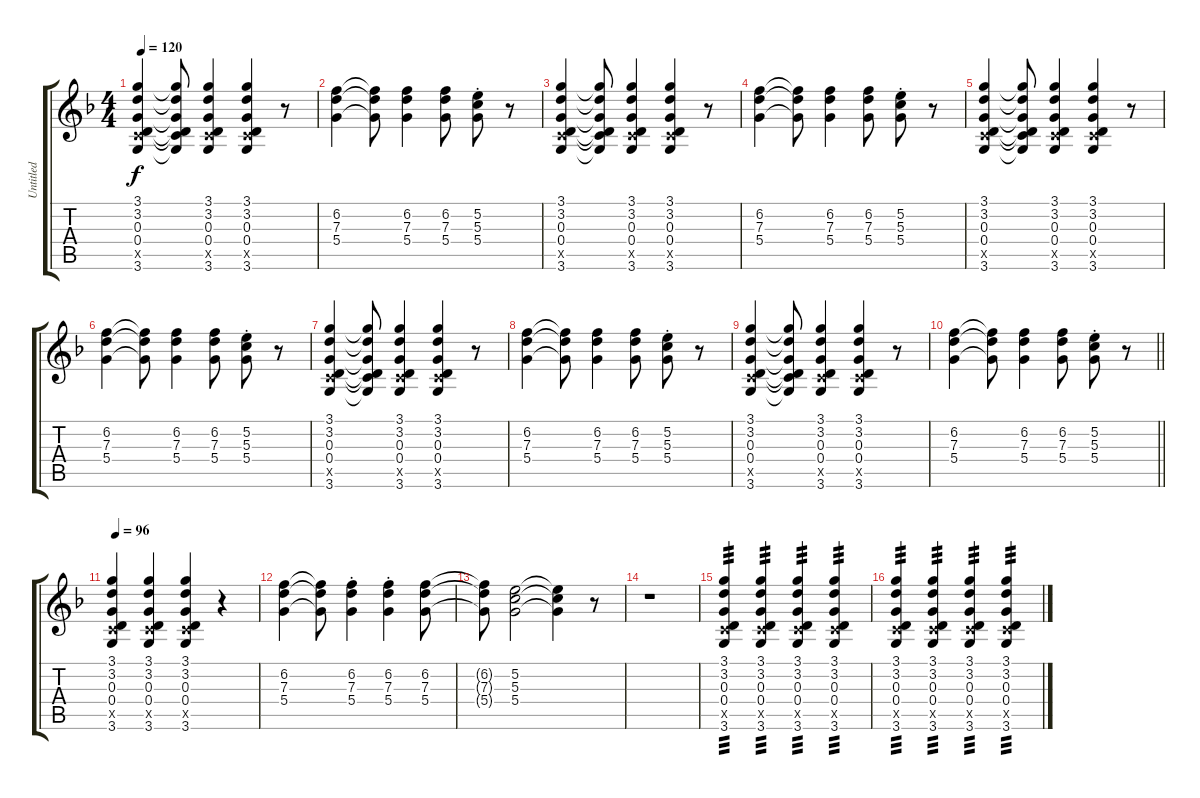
\track ("Untitled" "Untitled") {instrument distortionguitar}
\staff {score tabs}
\tuning (E4 B3 G3 D3 A2 E2) {hide}
\ts (4 4)
\tempo 120
\clef g2
\ks f
(3.1 3.2 0.3 0.4 3.5{x} 3.6).4{dy f} (3.1{t} 3.2{t} 0.3{t} 0.4{t} 3.5{t} 3.6{t}).8 (3.1 3.2 0.3 0.4 3.5{x} 3.6).4 (3.1 3.2 0.3 0.4 3.5{x} 3.6).4 r.8 |
(6.2 7.3 5.4).4 (6.2{t} 7.3{t} 5.4{t}).8 (6.2 7.3 5.4).4 (6.2 7.3 5.4).8 (5.2{st} 5.3{st} 5.4{st}).8 r.8 |
(3.1 3.2 0.3 0.4 3.5{x} 3.6).4 (3.1{t} 3.2{t} 0.3{t} 0.4{t} 3.5{t} 3.6{t}).8 (3.1 3.2 0.3 0.4 3.5{x} 3.6).4 (3.1 3.2 0.3 0.4 3.5{x} 3.6).4 r.8 |
(6.2 7.3 5.4).4 (6.2{t} 7.3{t} 5.4{t}).8 (6.2 7.3 5.4).4 (6.2 7.3 5.4).8 (5.2{st} 5.3{st} 5.4{st}).8 r.8 |
(3.1 3.2 0.3 0.4 3.5{x} 3.6).4 (3.1{t} 3.2{t} 0.3{t} 0.4{t} 3.5{t} 3.6{t}).8 (3.1 3.2 0.3 0.4 3.5{x} 3.6).4 (3.1 3.2 0.3 0.4 3.5{x} 3.6).4 r.8 |
(6.2 7.3 5.4).4 (6.2{t} 7.3{t} 5.4{t}).8 (6.2 7.3 5.4).4 (6.2 7.3 5.4).8 (5.2{st} 5.3{st} 5.4{st}).8 r.8 |
(3.1 3.2 0.3 0.4 3.5{x} 3.6).4 (3.1{t} 3.2{t} 0.3{t} 0.4{t} 3.5{t} 3.6{t}).8 (3.1 3.2 0.3 0.4 3.5{x} 3.6).4 (3.1 3.2 0.3 0.4 3.5{x} 3.6).4 r.8 |
(6.2 7.3 5.4).4 (6.2{t} 7.3{t} 5.4{t}).8 (6.2 7.3 5.4).4 (6.2 7.3 5.4).8 (5.2{st} 5.3{st} 5.4{st}).8 r.8 |
(3.1 3.2 0.3 0.4 3.5{x} 3.6).4 (3.1{t} 3.2{t} 0.3{t} 0.4{t} 3.5{t} 3.6{t}).8 (3.1 3.2 0.3 0.4 3.5{x} 3.6).4 (3.1 3.2 0.3 0.4 3.5{x} 3.6).4 r.8 |
\barLineRight lightlight
(6.2 7.3 5.4).4 (6.2{t} 7.3{t} 5.4{t}).8 (6.2 7.3 5.4).4 (6.2 7.3 5.4).8 (5.2{st} 5.3{st} 5.4{st}).8 r.8 |
\tempo 96
(3.1 3.2 0.3 0.4 3.5{x} 3.6).4 (3.1 3.2 0.3 0.4 3.5{x} 3.6).4 (3.1 3.2 0.3 0.4 3.5{x} 3.6).4 r.4 |
(6.2 7.3 5.4).4 (6.2{t} 7.3{t} 5.4{t}).8 (6.2{st} 7.3{st} 5.4{st}).4 (6.2{st} 7.3{st} 5.4{st}).4 (6.2 7.3 5.4).8 |
(6.2{t} 7.3{t} 5.4{t}).8 (5.2 5.3 5.4).2 (5.2{t} 5.3{t} 5.4{t}).4 r.8 |
r.1 |
(3.1 3.2 0.3 0.4 3.5{x} 3.6).4{tp 3} (3.1 3.2 0.3 0.4 3.5{x} 3.6).4{tp 3} (3.1 3.2 0.3 0.4 3.5{x} 3.6).4{tp 3} (3.1 3.2 0.3 0.4 3.5{x} 3.6).4{tp 3} |
(3.1 3.2 0.3 0.4 3.5{x} 3.6).4{tp 3} (3.1 3.2 0.3 0.4 3.5{x} 3.6).4{tp 3} (3.1 3.2 0.3 0.4 3.5{x} 3.6).4{tp 3} (3.1 3.2 0.3 0.4 3.5{x} 3.6).4{tp 3}
